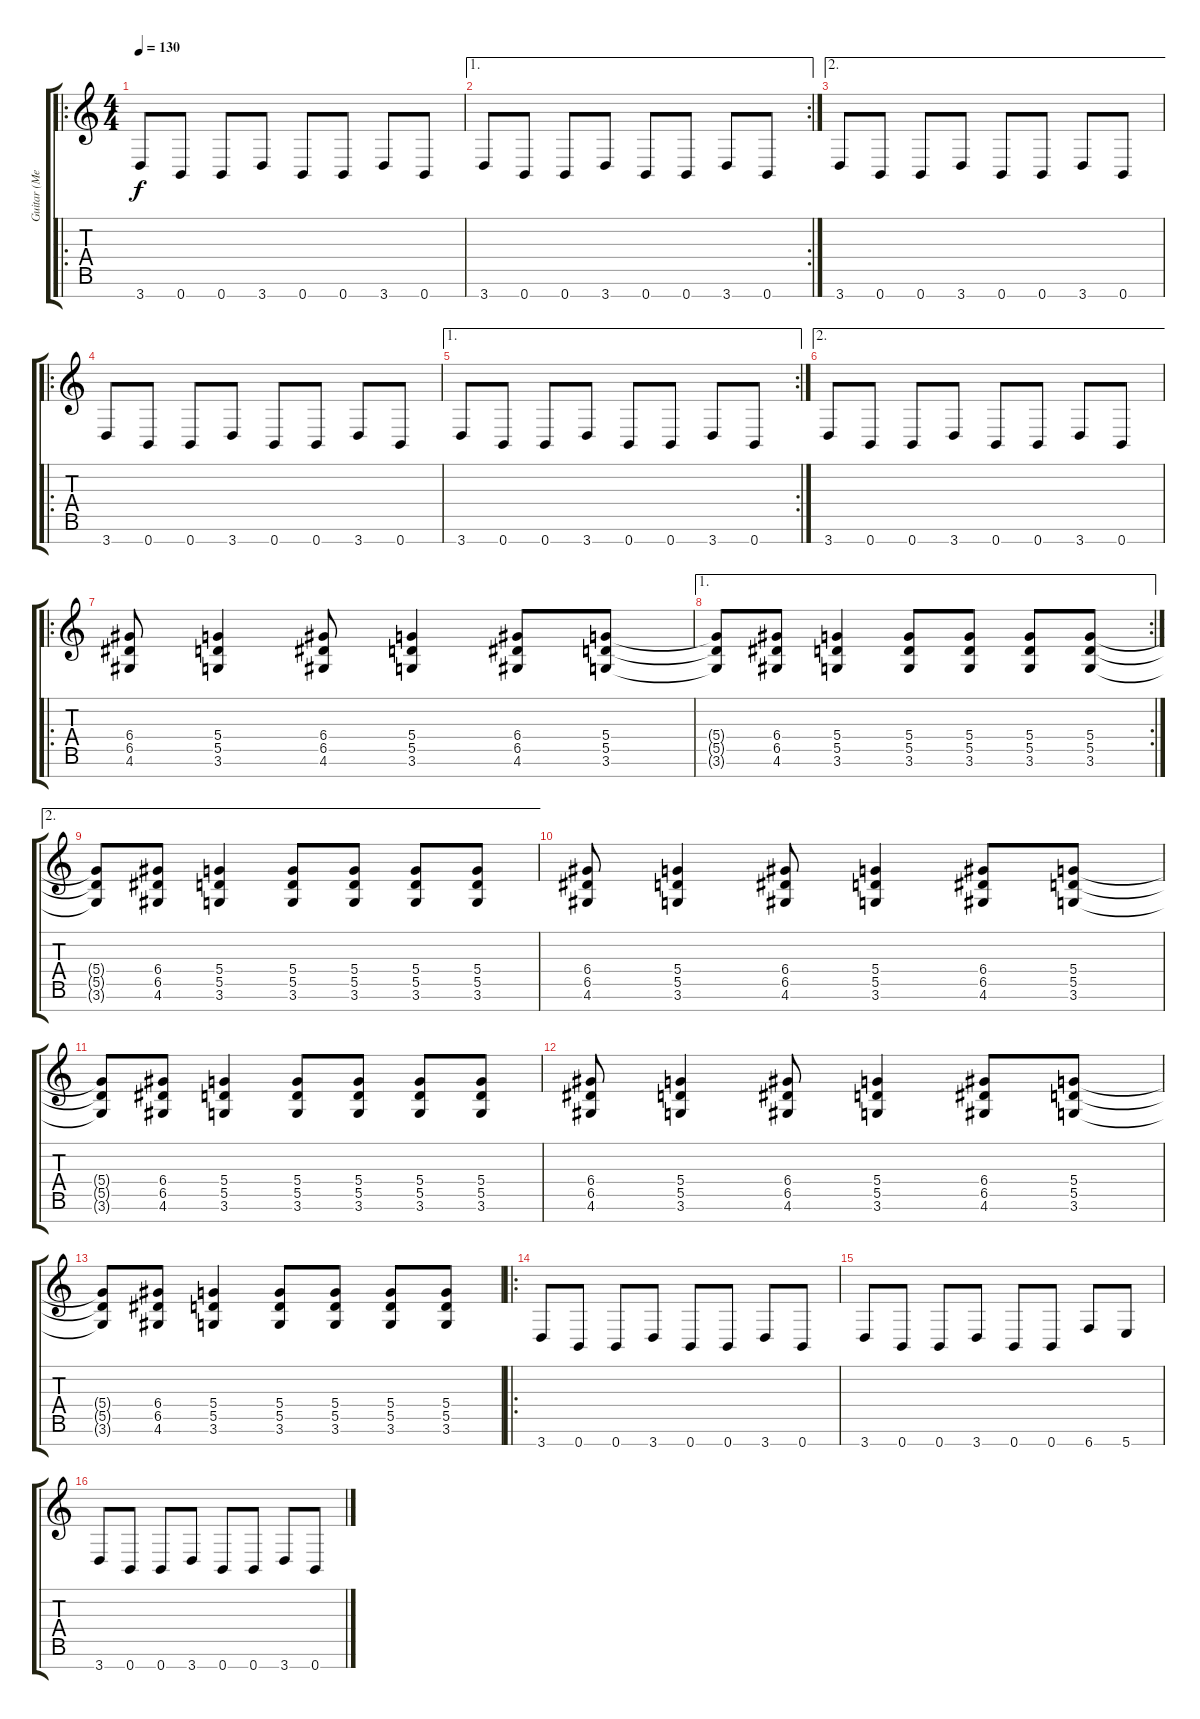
\track ("Guitar (Meegs)" "Guitar (Me") {instrument overdrivenguitar}
\staff {score tabs}
\tuning (E4 B3 G3 D3 A2 E2 B1) {hide}
\ro
\ts (4 4)
\tempo 130
\clef g2
\ks c
3.7.8{dy f} 0.7.8 0.7.8 3.7.8 0.7.8 0.7.8 3.7.8 0.7.8 |
\ae 1
\rc 2
3.7.8 0.7.8 0.7.8 3.7.8 0.7.8 0.7.8 3.7.8 0.7.8 |
\ae 2
3.7.8 0.7.8 0.7.8 3.7.8 0.7.8 0.7.8 3.7.8 0.7.8 |
\ro
3.7.8 0.7.8 0.7.8 3.7.8 0.7.8 0.7.8 3.7.8 0.7.8 |
\ae 1
\rc 2
3.7.8 0.7.8 0.7.8 3.7.8 0.7.8 0.7.8 3.7.8 0.7.8 |
\ae 2
3.7.8 0.7.8 0.7.8 3.7.8 0.7.8 0.7.8 3.7.8 0.7.8 |
\ro
(6.4 6.5 4.6).8 (5.4 5.5 3.6).4 (6.4 6.5 4.6).8 (5.4 5.5 3.6).4 (6.4 6.5 4.6).8 (5.4 5.5 3.6).8 |
\ae 1
\rc 2
(5.4{t} 5.5{t} 3.6{t}).8 (6.4 6.5 4.6).8 (5.4 5.5 3.6).4 (5.4 5.5 3.6).8 (5.4 5.5 3.6).8 (5.4 5.5 3.6).8 (5.4 5.5 3.6).8 |
\ae 2
(5.4{t} 5.5{t} 3.6{t}).8 (6.4 6.5 4.6).8 (5.4 5.5 3.6).4 (5.4 5.5 3.6).8 (5.4 5.5 3.6).8 (5.4 5.5 3.6).8 (5.4 5.5 3.6).8 |
(6.4 6.5 4.6).8 (5.4 5.5 3.6).4 (6.4 6.5 4.6).8 (5.4 5.5 3.6).4 (6.4 6.5 4.6).8 (5.4 5.5 3.6).8 |
(5.4{t} 5.5{t} 3.6{t}).8 (6.4 6.5 4.6).8 (5.4 5.5 3.6).4 (5.4 5.5 3.6).8 (5.4 5.5 3.6).8 (5.4 5.5 3.6).8 (5.4 5.5 3.6).8 |
(6.4 6.5 4.6).8 (5.4 5.5 3.6).4 (6.4 6.5 4.6).8 (5.4 5.5 3.6).4 (6.4 6.5 4.6).8 (5.4 5.5 3.6).8 |
(5.4{t} 5.5{t} 3.6{t}).8 (6.4 6.5 4.6).8 (5.4 5.5 3.6).4 (5.4 5.5 3.6).8 (5.4 5.5 3.6).8 (5.4 5.5 3.6).8 (5.4 5.5 3.6).8 |
\ro
3.7.8 0.7.8 0.7.8 3.7.8 0.7.8 0.7.8 3.7.8 0.7.8 |
3.7.8 0.7.8 0.7.8 3.7.8 0.7.8 0.7.8 6.7.8 5.7.8 |
3.7.8 0.7.8 0.7.8 3.7.8 0.7.8 0.7.8 3.7.8 0.7.8
